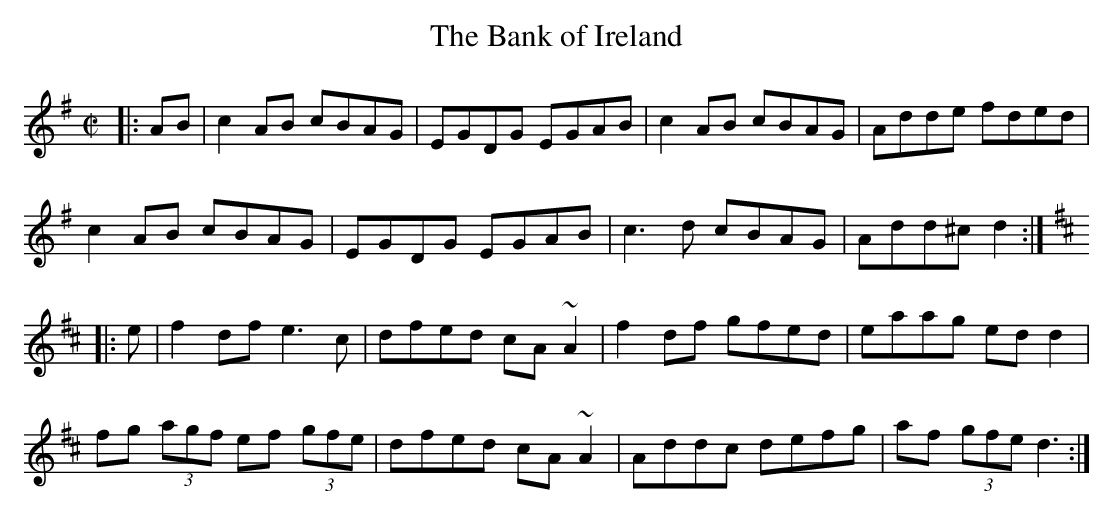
X:1
T:Bank of Ireland, The
M:C|
E:6.5
K:DMix
|:AB|c2 AB cBAG|EGDG EGAB|c2 AB cBAG|Adde fded|
c2 AB cBAG|EGDG EGAB|c3 d cBAG|Add^c d2:|
K:D
|:e|f2df e3 c|dfed cA ~A2|f2df gfed|eaag ed d2|
fg (3agf ef (3gfe|dfed cA~A2|Addc defg|af (3gfe d3:|
